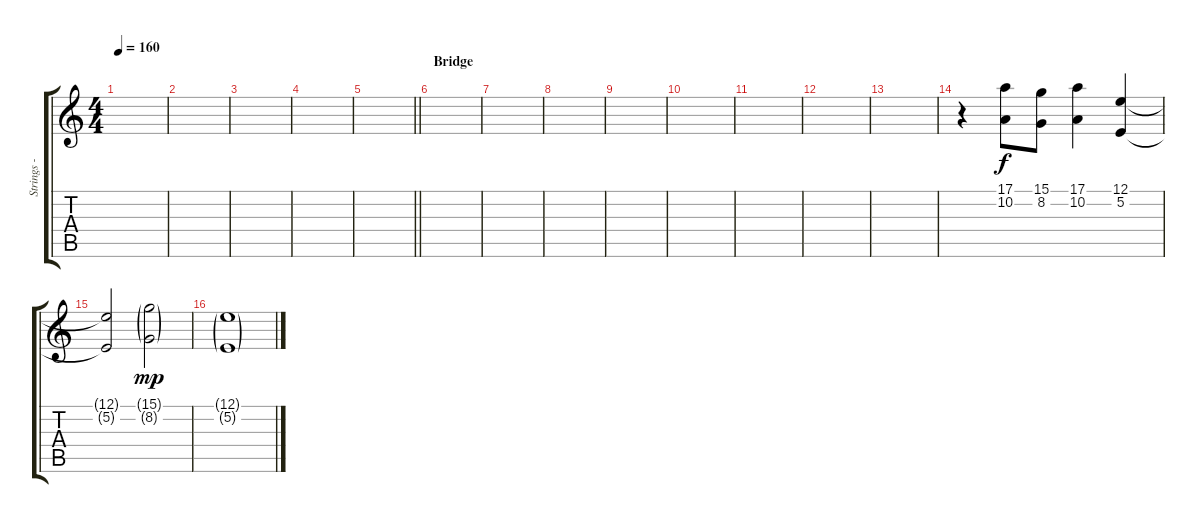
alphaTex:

\track ("Strings - Jonathan Chu & Tate Olsen" "Strings - ") {instrument stringensemble1}
\staff {score tabs}
\tuning (E4 B3 G3 D3 A2 E2) {hide}
\ts (4 4)
\tempo 160
\clef g2
\ks c
|
|
|
|
\barLineRight lightlight
|
\section ("" "Bridge")
|
|
|
|
|
|
|
|
r.4 (17.1 10.2).8 (15.1 8.2).8 (17.1 10.2).4 (12.1 5.2).4 |
(12.1{t} 5.2{t}).2 (15.1{g} 8.2{g}).2{dy mp} |
(12.1{g} 5.2{g}).1
